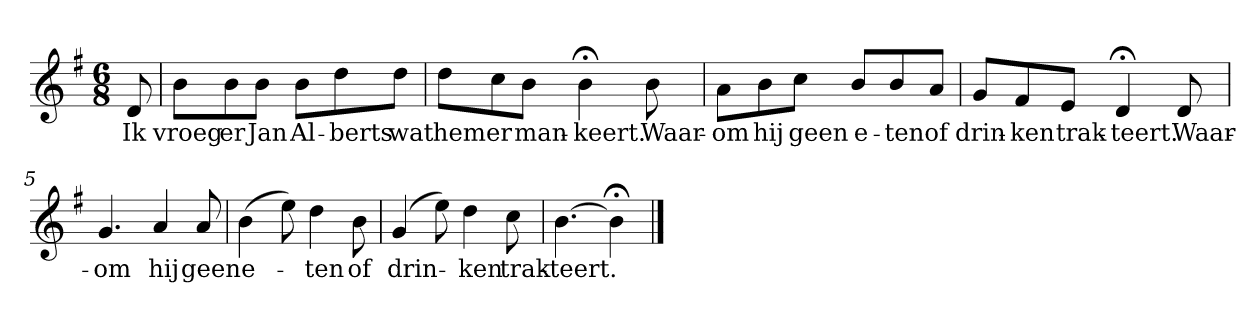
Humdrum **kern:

**kern	**text
*part1	*part1
*staff1	*staff1
*k[f#]	*
*G:	*
*M6/8	*
*MM94	*
=	=
8d	Ik
=1	=1
8bL	vroeg
8b	er
8bJ	Jan
8bL	Al-
8dd	-berts
8ddJ	wat
=2	=2
8ddL	hem
8cc	er
8bJ	man-
4b;<	-keert.
8b	Waar-
=3	=3
8aL	-om
8b	hij
8ccJ	geen
8bL	e-
8b	-ten
8aJ	of
=4	=4
8gL	drin-
8f#	-ken
8eJ	trak-
4d;<	-teert.
8d	Waar-
=5	=5
4.g	-om
4a	hij
8a	geen
=6	=6
(4b	e-
8ee)	.
4dd	-ten
8b	of
=7	=7
(4g	drin-
8ee)	.
4dd	-ken
8cc	trak-
=8	=8
[4.b	-teert.
4b;<]	.
==	==
*-	*-
